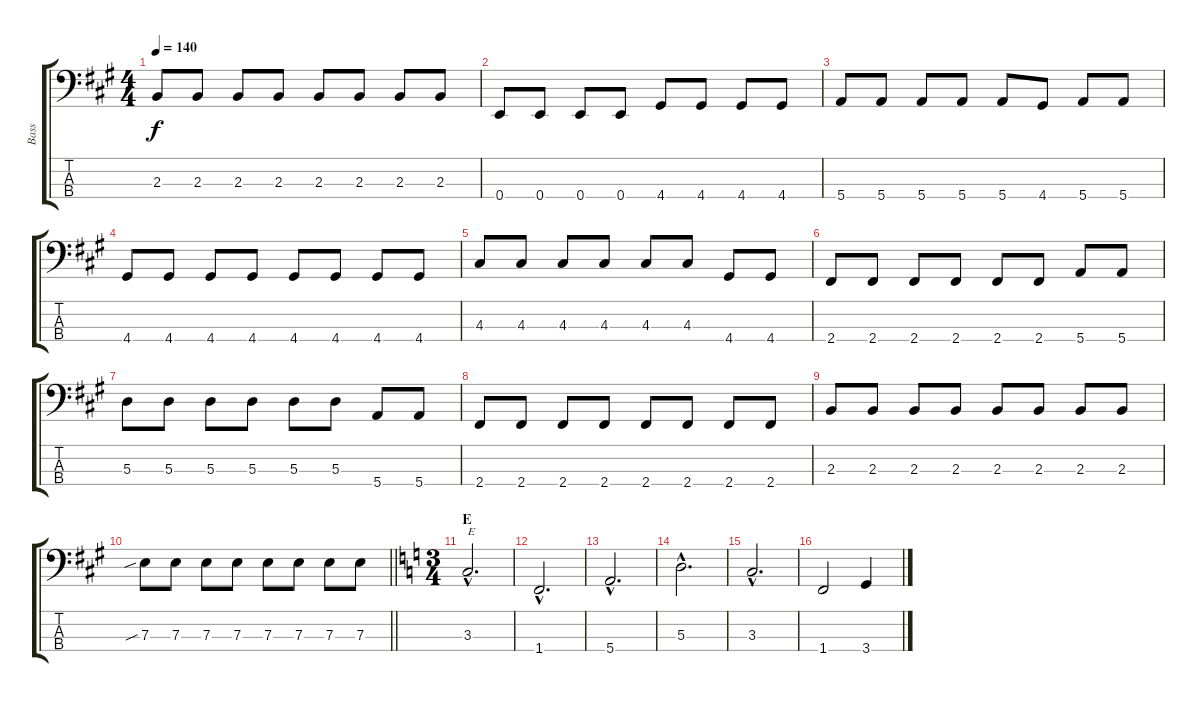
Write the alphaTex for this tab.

\track ("Bass" "Bass") {instrument electricbasspick}
\staff {score tabs}
\tuning (G2 D2 A1 E1) {hide}
\ts (4 4)
\tempo 140
\clef f4
\ks a
2.3.8{dy f} 2.3.8 2.3.8 2.3.8 2.3.8 2.3.8 2.3.8 2.3.8 |
0.4.8 0.4.8 0.4.8 0.4.8 4.4.8 4.4.8 4.4.8 4.4.8 |
5.4.8 5.4.8 5.4.8 5.4.8 5.4.8 4.4.8 5.4.8 5.4.8 |
4.4.8 4.4.8 4.4.8 4.4.8 4.4.8 4.4.8 4.4.8 4.4.8 |
4.3.8 4.3.8 4.3.8 4.3.8 4.3.8 4.3.8 4.4.8 4.4.8 |
2.4.8 2.4.8 2.4.8 2.4.8 2.4.8 2.4.8 5.4.8 5.4.8 |
5.3.8 5.3.8 5.3.8 5.3.8 5.3.8 5.3.8 5.4.8 5.4.8 |
2.4.8 2.4.8 2.4.8 2.4.8 2.4.8 2.4.8 2.4.8 2.4.8 |
2.3.8 2.3.8 2.3.8 2.3.8 2.3.8 2.3.8 2.3.8 2.3.8 |
\barLineRight lightlight
7.3{sib}.8 7.3.8 7.3.8 7.3.8 7.3.8 7.3.8 7.3.8 7.3.8 |
\ts (3 4)
\section ("" "E")
\ks c
3.3{hac}.2{d txt "E"} |
1.4{hac}.2{d} |
5.4{hac}.2{d} |
5.3{hac}.2{d} |
3.3{hac}.2{d} |
1.4.2 3.4.4
